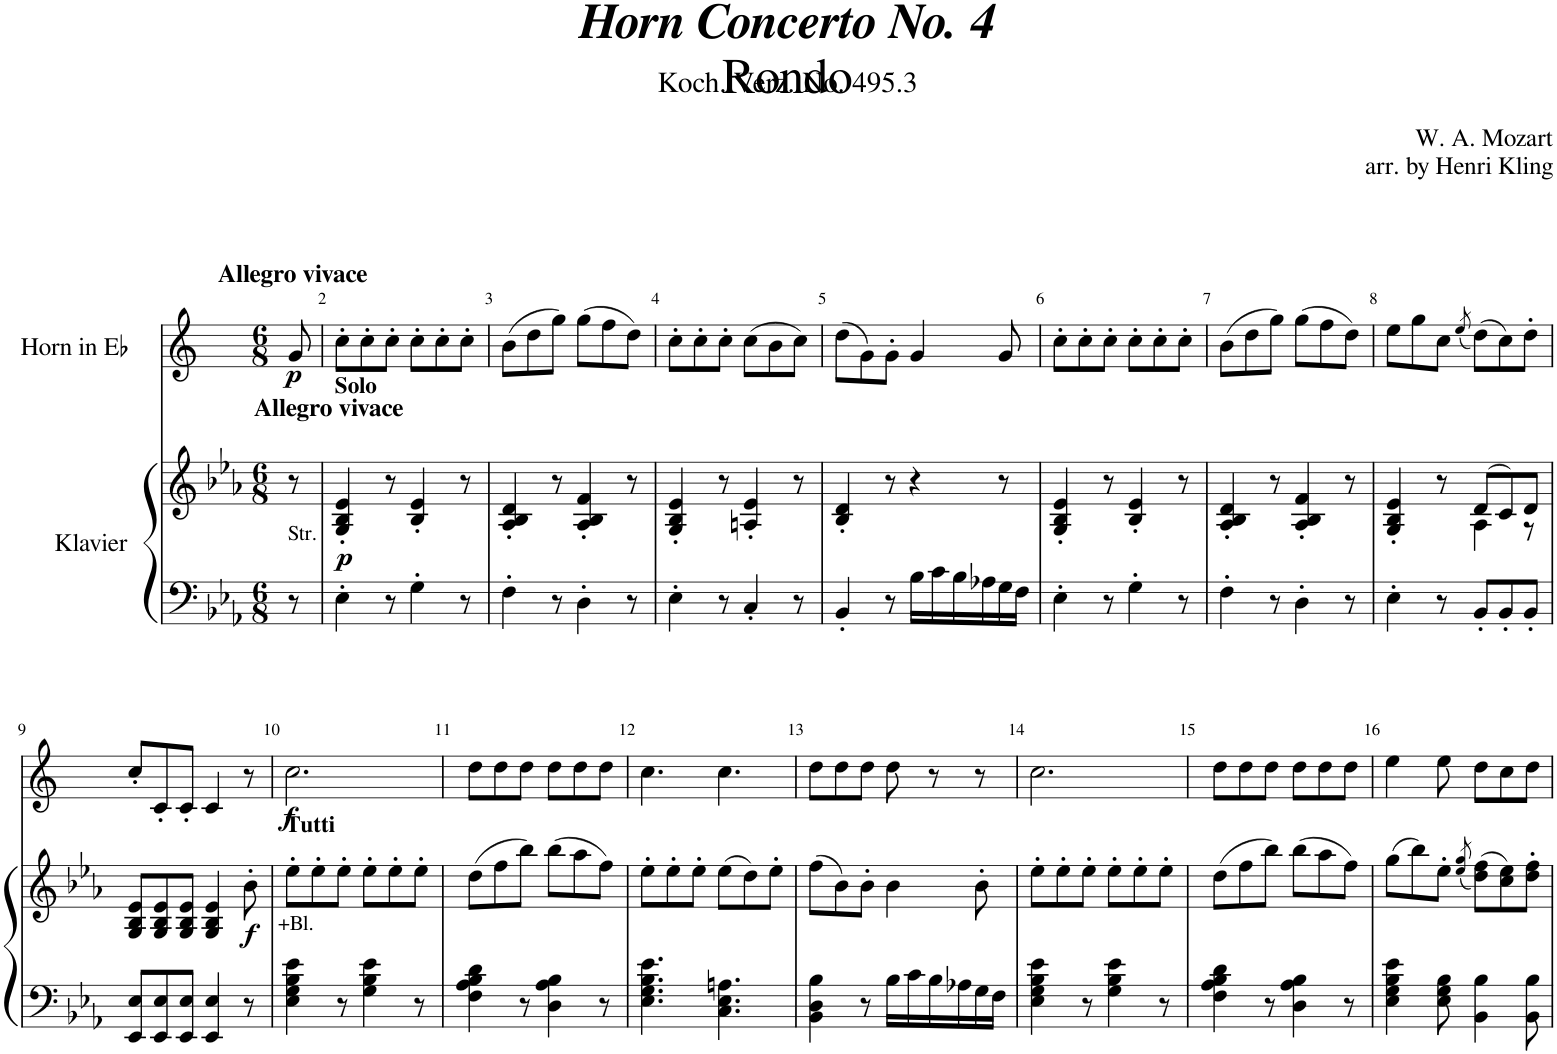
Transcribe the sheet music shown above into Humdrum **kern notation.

**kern	**kern	**kern
*part2	*part2	*part1
*staff3	*staff2	*staff1
*I"Klavier	*	*I"Horn in Eb
*	*	*I'Hn
*clefF4	*clefG2	*clefG2
*	*	*Trd5c9
*k[b-e-a-]	*k[b-e-a-]	*k[]
*M6/8	*M6/8	*M6/8
=1	=1	=1
!	!	!LO:TX:a:B:t=Allegro vivace
!	!LO:TX:a:B:t=Allegro vivace	!
!LO:TX:a:t=Str.	!	!
8r	8r	8g/
=2	=2	=2
!	!LO:TX:a:B:t=Solo	!
4E-'\	4G/' 4B-/' 4e-/'	8cc'\L
.	.	8cc'\
8r	8r	8cc'\J
4G'\	4B-/' 4e-/'	8cc'\L
.	.	8cc'\
8r	8r	8cc'\J
=3	=3	=3
4F'\	4A-/' 4B-/' 4d/'	(8b\L
.	.	8dd\
8r	8r	8gg\J)
4D'\	4A-/' 4B-/' 4f/'	(8gg\L
.	.	8ff\
8r	8r	8dd\J)
=4	=4	=4
4E-'\	4G/' 4B-/' 4e-/'	8cc'\L
.	.	8cc'\
8r	8r	8cc'\J
4C'/	4An/' 4e-/'	(8cc\L
.	.	8b\
8r	8r	8cc\J)
=5	=5	=5
4BB-'/	4B-/' 4d/'	(8dd\L
.	.	8g\)
8r	8r	8g'\J
16B-\LL	4r	4g/
16c\	.	.
16B-\	.	.
16A-X\	.	.
16G\	8r	8g/
16F\JJ	.	.
=6	=6	=6
4E-'\	4G/' 4B-/' 4e-/'	8cc'\L
.	.	8cc'\
8r	8r	8cc'\J
4G'\	4B-/' 4e-/'	8cc'\L
.	.	8cc'\
8r	8r	8cc'\J
=7	=7	=7
4F'\	4A-/' 4B-/' 4d/'	(8b\L
.	.	8dd\
8r	8r	8gg\J)
4D'\	4A-/' 4B-/' 4f/'	(8gg\L
.	.	8ff\
8r	8r	8dd\J)
=8	=8	=8
*	*^	*
4E-'\	4G/' 4B-/' 4e-/'	4.ryy	8ee\L
.	.	.	8gg\
8r	8r	.	8cc\J
.	.	.	(8qee/
8BB-'/L	(8d/L	4A-\	(8dd\L)
8BB-'/	8c/)	.	8cc\)
8BB-'/J	8d/J	8r	8dd'\J
*	*v	*v	*
!!LO:LB:g=z
=9	=9	=9
8EE-/ 8E-/L	8G/ 8B-/ 8e-/L	8cc'/L
8EE-/ 8E-/	8G/ 8B-/ 8e-/	8c'/
8EE-/ 8E-/J	8G/ 8B-/ 8e-/J	8c'/J
4EE-/ 4E-/	4G/ 4B-/ 4e-/	4c/
8r	8b-'\	8r
=10	=10	=10
!	!LO:TX:a:B:t=Tutti	!
!LO:TX:a:t=+Bl.	!	!
4E-\ 4G\ 4B-\ 4e-\	8ee-'\L	2.cc\
.	8ee-'\	.
8r	8ee-'\J	.
4G\ 4B-\ 4e-\	8ee-'\L	.
.	8ee-'\	.
8r	8ee-'\J	.
=11	=11	=11
4F\ 4A-\ 4B-\ 4d\	(8dd\L	8dd\L
.	8ff\	8dd\
8r	8bb-\J)	8dd\J
4D\ 4A-\ 4B-\	(8bb-\L	8dd\L
.	8aa-\	8dd\
8r	8ff\J)	8dd\J
=12	=12	=12
4.E-\ 4.G\ 4.B-\ 4.e-\	8ee-'\L	4.cc\
.	8ee-'\	.
.	8ee-'\J	.
4.C\ 4.E-\ 4.An\	(8ee-\L	4.cc\
.	8dd\)	.
.	8ee-'\J	.
=13	=13	=13
4BB-\ 4D\ 4B-\	(8ff\L	8dd\L
.	8b-\)	8dd\
8r	8b-'\J	8dd\J
16B-\LL	4b-\	8dd\
16c\	.	.
16B-\	.	8r
16A-X\	.	.
16G\	8b-'\	8r
16F\JJ	.	.
=14	=14	=14
4E-\ 4G\ 4B-\ 4e-\	8ee-'\L	2.cc\
.	8ee-'\	.
8r	8ee-'\J	.
4G\ 4B-\ 4e-\	8ee-'\L	.
.	8ee-'\	.
8r	8ee-'\J	.
=15	=15	=15
4F\ 4A-\ 4B-\ 4d\	(8dd\L	8dd\L
.	8ff\	8dd\
8r	8bb-\J)	8dd\J
4D\ 4A-\ 4B-\	(8bb-\L	8dd\L
.	8aa-\	8dd\
8r	8ff\J)	8dd\J
=16	=16	=16
4E-\ 4G\ 4B-\ 4e-\	(8gg\L	4ee\
.	8bb-\)	.
8E-\ 8G\ 8B-\	8ee-'\J	8ee\
.	(8qee-/ 8qgg/	.
4BB-\ 4B-\	(8dd\ 8ff\L)	8dd\L
.	8cc\ 8ee-\)	8cc\
8BB-\ 8B-\	8dd\' 8ff\'J	8dd\J
=	=	=
*-	*-	*-
